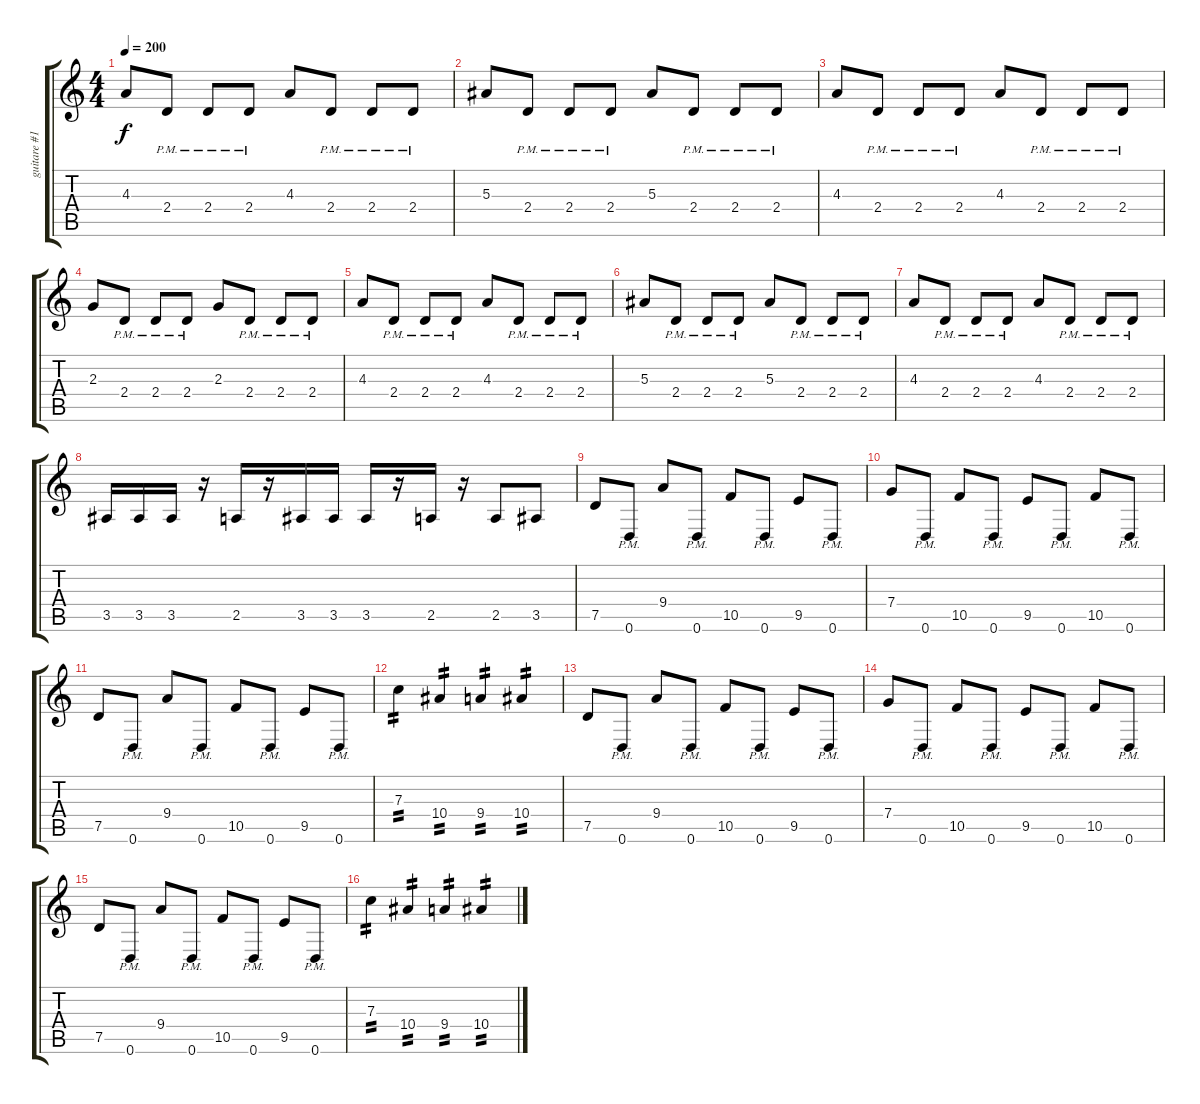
\track ("guitare #1" "guitare #1") {instrument distortionguitar}
\staff {score tabs}
\tuning (D4 A3 F3 C3 G2 D2) {hide}
\ts (4 4)
\tempo 200
\clef g2
\ks c
4.3.8{dy f} 2.4{pm}.8 2.4{pm}.8 2.4{pm}.8 4.3.8 2.4{pm}.8 2.4{pm}.8 2.4{pm}.8 |
5.3.8 2.4{pm}.8 2.4{pm}.8 2.4{pm}.8 5.3.8 2.4{pm}.8 2.4{pm}.8 2.4{pm}.8 |
4.3.8 2.4{pm}.8 2.4{pm}.8 2.4{pm}.8 4.3.8 2.4{pm}.8 2.4{pm}.8 2.4{pm}.8 |
2.3.8 2.4{pm}.8 2.4{pm}.8 2.4{pm}.8 2.3.8 2.4{pm}.8 2.4{pm}.8 2.4{pm}.8 |
4.3.8 2.4{pm}.8 2.4{pm}.8 2.4{pm}.8 4.3.8 2.4{pm}.8 2.4{pm}.8 2.4{pm}.8 |
5.3.8 2.4{pm}.8 2.4{pm}.8 2.4{pm}.8 5.3.8 2.4{pm}.8 2.4{pm}.8 2.4{pm}.8 |
4.3.8 2.4{pm}.8 2.4{pm}.8 2.4{pm}.8 4.3.8 2.4{pm}.8 2.4{pm}.8 2.4{pm}.8 |
3.5.16 3.5.16 3.5.16 r.16 2.5.16 r.16 3.5.16 3.5.16 3.5.16 r.16 2.5.16 r.16 2.5.8 3.5.8 |
7.5.8 0.6{pm}.8 9.4.8 0.6{pm}.8 10.5.8 0.6{pm}.8 9.5.8 0.6{pm}.8 |
7.4.8 0.6{pm}.8 10.5.8 0.6{pm}.8 9.5.8 0.6{pm}.8 10.5.8 0.6{pm}.8 |
7.5.8 0.6{pm}.8 9.4.8 0.6{pm}.8 10.5.8 0.6{pm}.8 9.5.8 0.6{pm}.8 |
7.3.4{tp 2} 10.4.4{tp 2} 9.4.4{tp 2} 10.4.4{tp 2} |
7.5.8 0.6{pm}.8 9.4.8 0.6{pm}.8 10.5.8 0.6{pm}.8 9.5.8 0.6{pm}.8 |
7.4.8 0.6{pm}.8 10.5.8 0.6{pm}.8 9.5.8 0.6{pm}.8 10.5.8 0.6{pm}.8 |
7.5.8 0.6{pm}.8 9.4.8 0.6{pm}.8 10.5.8 0.6{pm}.8 9.5.8 0.6{pm}.8 |
7.3.4{tp 2} 10.4.4{tp 2} 9.4.4{tp 2} 10.4.4{tp 2}
